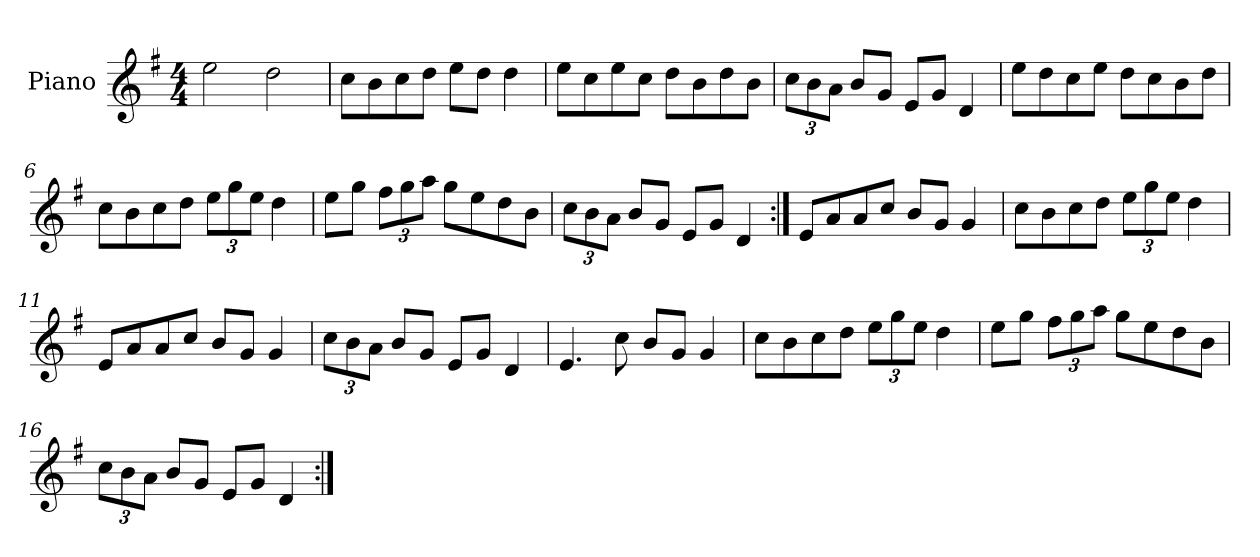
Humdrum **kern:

**kern
*part1
*staff1
*I"Piano
*I'Pno
*clefG2
*k[f#]
*e:
*M4/4
=1
2ee\
2dd\
=2
8cc\L
8b\
8cc\
8dd\J
8ee\L
8dd\J
4dd\
=3
8ee\L
8cc\
8ee\
8cc\J
8dd\L
8b\
8dd\
8b\J
=4
12cc\L
12b\
12a\J
8b/L
8g/J
8e/L
8g/J
4d/
!!LO:LB:g=z
=5
8ee\L
8dd\
8cc\
8ee\J
8dd\L
8cc\
8b\
8dd\J
=6
8cc\L
8b\
8cc\
8dd\J
12ee\L
12gg\
12ee\J
4dd\
=7
8ee\L
8gg\J
12ff#\L
12gg\
12aa\J
8gg\L
8ee\
8dd\
8b\J
=8
12cc\L
12b\
12a\J
8b/L
8g/J
8e/L
8g/J
4d/
!!LO:LB:g=z
=9:|!
8e/L
8a/
8a/
8cc/J
8b/L
8g/J
4g/
=10
8cc\L
8b\
8cc\
8dd\J
12ee\L
12gg\
12ee\J
4dd\
=11
8e/L
8a/
8a/
8cc/J
8b/L
8g/J
4g/
=12
12cc\L
12b\
12a\J
8b/L
8g/J
8e/L
8g/J
4d/
!!LO:LB:g=z
=13
4.e/
8cc\
8b/L
8g/J
4g/
=14
8cc\L
8b\
8cc\
8dd\J
12ee\L
12gg\
12ee\J
4dd\
=15
8ee\L
8gg\J
12ff#\L
12gg\
12aa\J
8gg\L
8ee\
8dd\
8b\J
=16
12cc\L
12b\
12a\J
8b/L
8g/J
8e/L
8g/J
4d/
=:|!
*-
